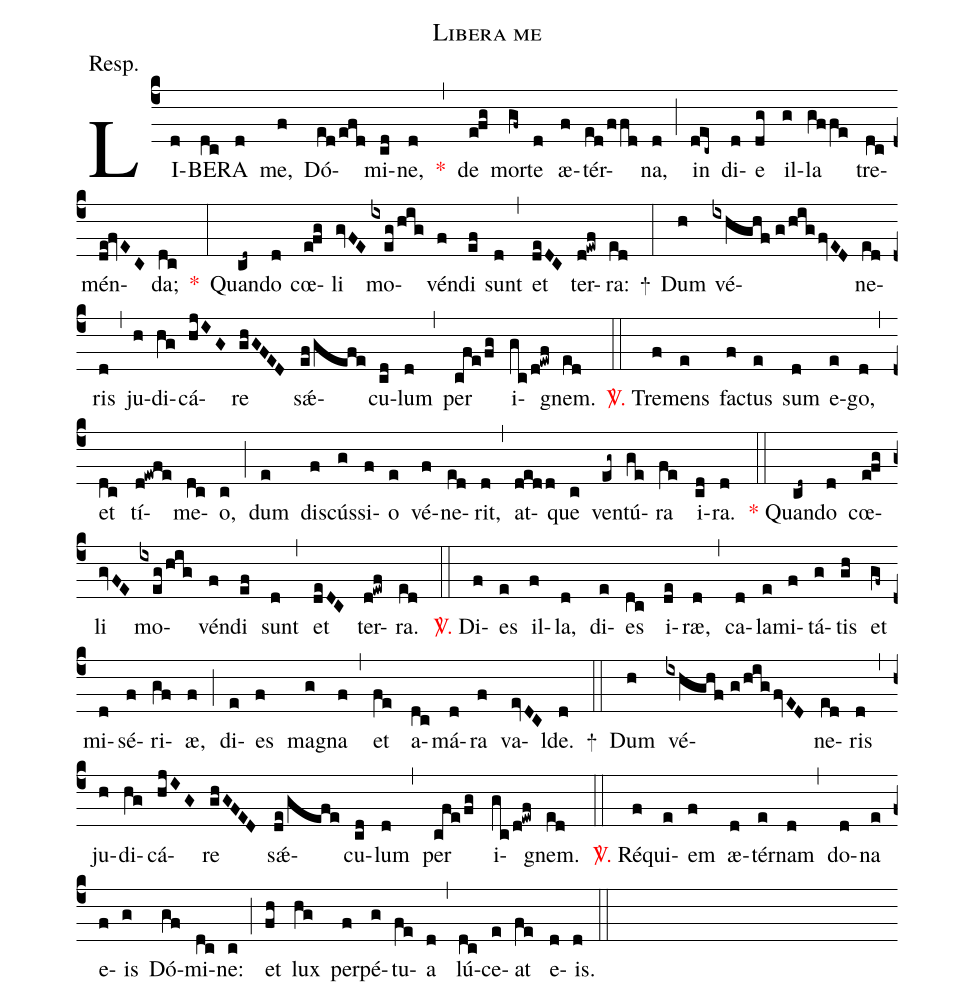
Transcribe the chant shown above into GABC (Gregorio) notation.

name:Libera me;
annotation:Resp.;
mode:I.;
%%
(c4) LI(d)BE(dc)RA(d) me,(f) Dó(ed/efd)mi(cd)ne,(d) <v>\red{*}</v>(,) de(e!fg) mor(gf~)te(d) æ(f)tér(ed/ffd)na,(d) (;) in(dec~) di(d)e(dg) il(g)la(gffe) tre(dc)mén(de!fvEC)da;(dc) <v>\red{*}</v>(:) Quan(cd~)do(d) cœ(e!fg)li(gvFE) mo(ixeg/hig)vén(f)di(ef) sunt(d) (,) et(deDC) ter(d!ewf)ra:(ed) +(:) Dum(h) vé(ixhghf//g/higfvED)ne(ed)ris(d) (,) ju(h)di(hg)cá(hjIG)re(ghGFED) s<sp>'ae</sp>(ef/gefe)cu(cd)lum(d) (,) per(cfe/fg) i(gc/d!ewf)gnem.(ed) (::) <v>\red{\Vbar.}</v> Tre(f)mens(e) fa(f)ctus(e) sum(d) e(e)go,(d) (,) et(dc) tí(d!ewfe)me(dc)o,(c) (;) dum(e) di(f)scús(g)si(f)o(e) vé(f)ne(ed)rit,(d) (,) at(dedd)que(c) ven(eg~)tú(ge)ra(fe) i(cd)ra.(d) (::) <v>\red{*}</v> Quan(cd~)do(d) cœ(e!fg)li(gvFE) mo(ixeg/hig)vén(f)di(ef) sunt(d) (,) et(deDC) ter(d!ewf)ra.(ed) (::) <v>\red{\Vbar.}</v> Di(f)es(e) il(f)la,(d) di(e)es(dc) i(de)ræ,(d) (,) ca(d)la(e)mi(f)tá(g)tis(gh) et(gf~) mi(d)sé(f)ri(gf)æ,(f) (;) di(e)es(f) ma(g)gna(f) (,) et(fe) a(dc)má(d)ra(f) va(evDC)lde.(d) +(::) Dum(h) vé(ixhghf//g/higfvED)ne(ed)ris(d) (,) ju(h)di(hg)cá(hjIG)re(ghGFED) s<sp>'ae</sp>(de/gefe)cu(cd)lum(d) (,) per(cfe/fg) i(gc/d!ewf)gnem.(ed) (::) <v>\red{\Vbar.}</v> Ré(f)qui(e)em(f) æ(d)tér(e)nam(d) (,) do(d)na(e) e(f)is(g) Dó(gf)mi(dc)ne:(c) (;) et(fh) lux(hg) per(f)pé(g)tu(fe)a(d) (,) lú(dc)ce(e)at(fe) e(d)is.(d) (::)
